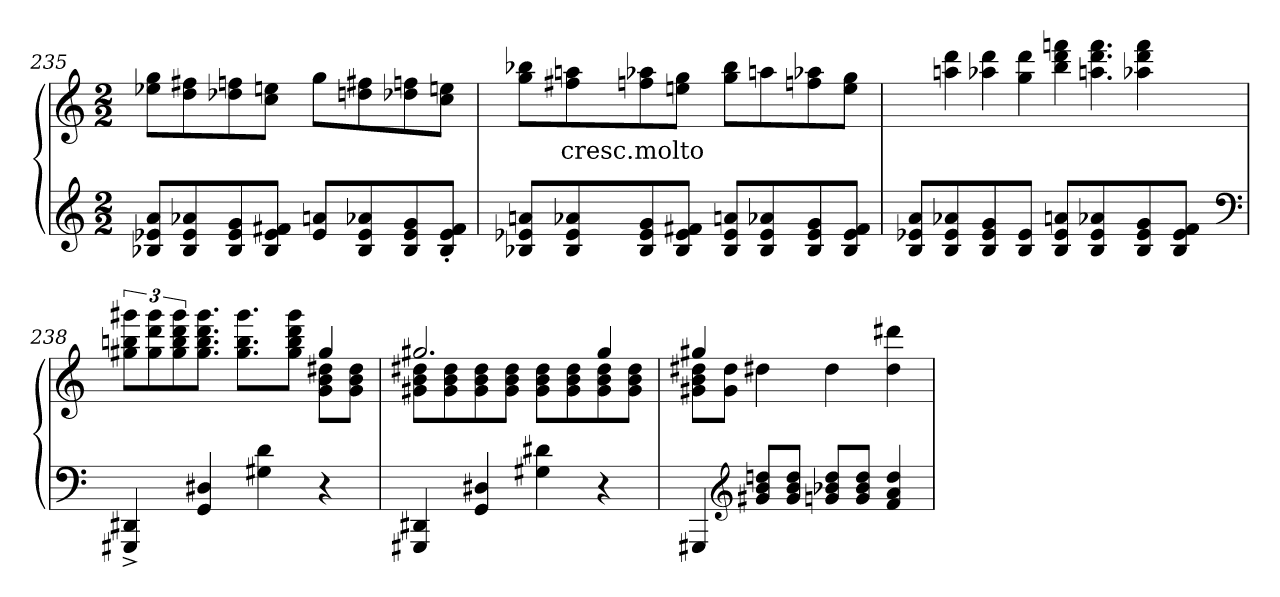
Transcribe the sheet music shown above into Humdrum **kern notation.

**kern	**kern	**text
*part1	*part1	*part1
*staff2	*staff1	*staff1
!!LO:LB:g=z
*clefG2	*clefG2	*
*k[]	*k[]	*
*M2/2	*M2/2	*
=235	=235	=235
8a/ 8e-X/ 8B-X/L	8gg\ 8ee-X\L	.
8a-X/ 8e-/ 8B-/	8ff#X\ 8dd\	.
8g/ 8e-/ 8B-/	8ffn\ 8dd-X\	.
8f#X/ 8e-/ 8B-/J	8een\ 8cc\J	.
8an/ 8e-/L	8gg\L	.
8a-X/ 8e-/ 8B-/	8ff#X\ 8ddn\	.
8g/ 8e-/ 8B-/	8ffn\ 8dd-X\	.
8f#/' 8e-/' 8B-/'J	8een\ 8cc\J	.
=236	=236	=236
8an/ 8e-X/ 8B-X/L	8bb-X\ 8gg\L	.
8a-X/ 8e-/ 8B-/	8aan\ 8ff#X\	cresc.
8g/ 8e-/ 8B-/	8aa-X\ 8ffn\	molto
8f#X/ 8e-/ 8B-/J	8gg\ 8een\J	.
8an/ 8e-/ 8B-/L	8bb-\ 8gg\L	.
8a-X/ 8e-/ 8B-/	8aan\	.
8g/ 8e-/ 8B-/	8aa-X\ 8ffn\	.
8f#/ 8e-/ 8B-/J	8gg\ 8ee\J	.
=237	=237	=237
*	*^	*
8a/ 8e-X/ 8B/L	4ryy	8ryy	.
8a-X/ 8e-/ 8B/	.	4ddd\ 4aan\	.
8g/ 8e-/ 8B/	4ddd\ 4aa-X\	.	.
8e-/ 8B/J	.	4ddd\ 4gg\	.
8an/ 8e-/ 8B/L	4fffn\ 4ddd\ 4bb\	.	.
8a-X/ 8e-/ 8B/	.	4.fff\ 4.ddd\ 4.aan\	.
8g/ 8e-/ 8B/	4fff\ 4ddd\ 4aa-X\	.	.
8f/ 8e-/ 8B/J	.	.	.
*clefF4	*	*	*
!!LO:LB:g=z	!!
=238	=238	=238	=238
4DD#X/^ 4GGG#X/^	12ggg#X\ 12bbn\ 12gg#X\L	2.ryy	.
.	12ggg#\ 12ddd\ 12gg#\	.	.
.	12ggg#\ 12ddd\ 12bb\ 12gg#\	.	.
4D#X/ 4GG/	8.ggg#\ 8.ddd\ 8.bb\ 8.gg#\J	.	.
.	8.ggg#\ 8.bb\ 8.gg#\L	.	.
4d\ 4G#X\	.	.	.
.	8ggg#\ 8ddd\ 8bb\ 8gg#\J	.	.
4r	8dd#X\ 8b\ 8g\L	4gg#/	.
.	8dd#\ 8b\ 8g\J	.	.
=239	=239	=239	=239
4DD#X/ 4GGG#X/	2.gg#X/	8dd#X\ 8b\ 8g#X\L	.
.	.	8dd#\ 8b\ 8g#\	.
4D#X/ 4GG/	.	8dd#\ 8b\ 8g#\	.
.	.	8dd#\ 8b\ 8g#\J	.
4d#X\ 4G#X\	.	8dd#\ 8b\ 8g#\L	.
.	.	8dd#\ 8b\ 8g#\	.
4r	4gg#/	8dd#\ 8b\ 8g#\	.
.	.	8dd#\ 8b\ 8g#\J	.
=240	=240	=240	=240
4GGG#X/	4gg#X/	8dd#X\ 8b\ 8g#X\L	.
.	.	8dd#\ 8g#\J	.
*clefG2	*	*	*
8ddn/ 8b/ 8g#X/L	2.ryy	4dd#X\	.
8dd/ 8b/ 8g#/J	.	.	.
8dd/ 8b-X/ 8gn/L	.	4dd#\	.
8dd/ 8b-/ 8g/J	.	.	.
4dd/ 4a/ 4f/	.	4ddd#X\ 4dd#\	.
*	*v	*v	*
=	=	=
*-	*-	*-
